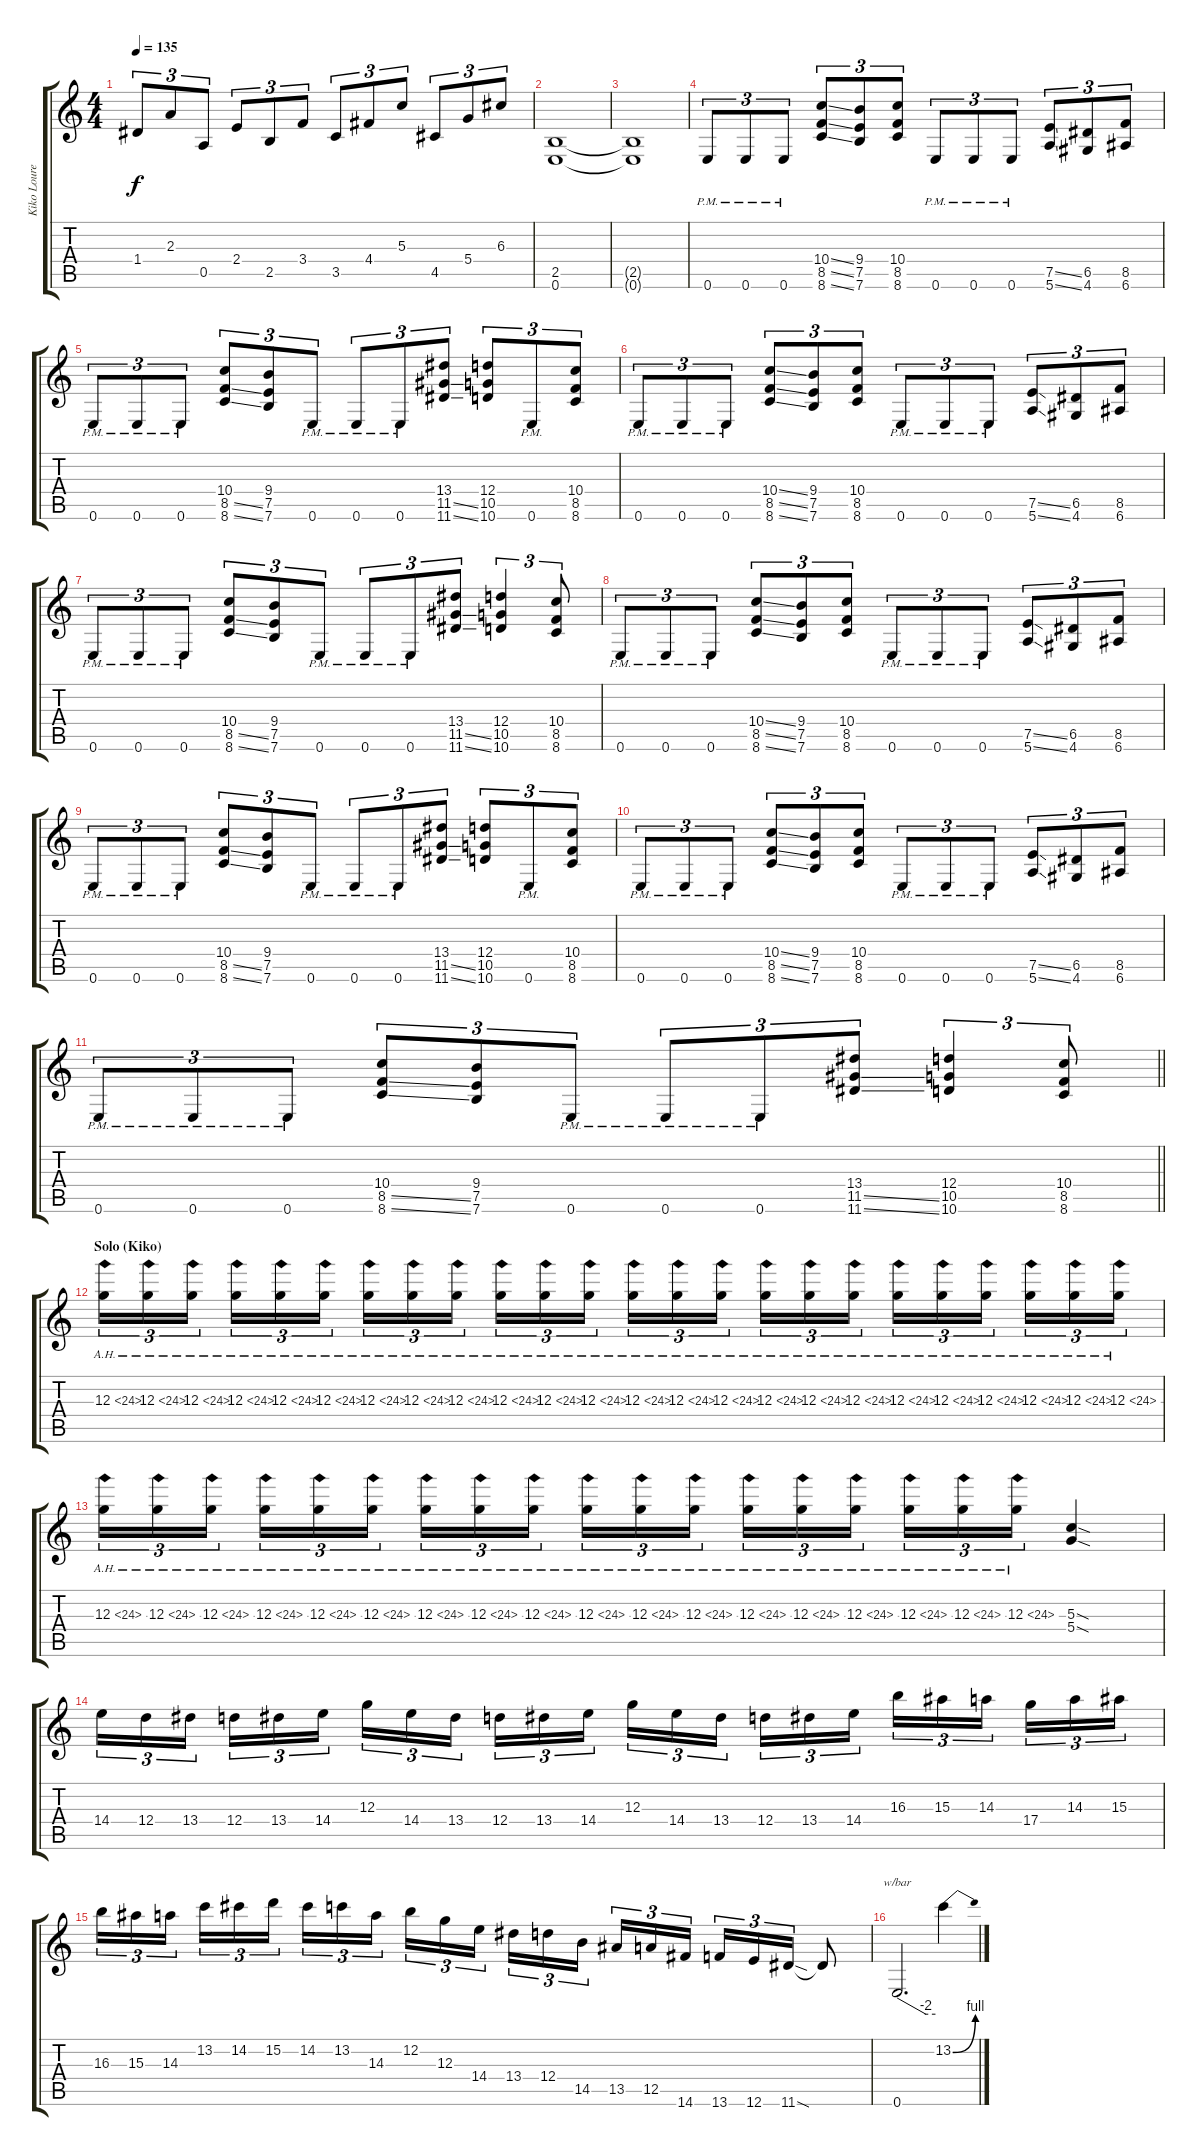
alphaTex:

\track ("Kiko Loureiro" "Kiko Loure") {instrument distortionguitar}
\staff {score tabs}
\tuning (E4 B3 G3 D3 A2 E2) {hide}
\ts (4 4)
\tempo 135
\clef g2
\ks c
1.4.8{tu (3 2) dy f} 2.3.8{tu (3 2)} 0.5.8{tu (3 2)} 2.4.8{tu (3 2)} 2.5.8{tu (3 2)} 3.4.8{tu (3 2)} 3.5.8{tu (3 2)} 4.4.8{tu (3 2)} 5.3.8{tu (3 2)} 4.5.8{tu (3 2)} 5.4.8{tu (3 2)} 6.3.8{tu (3 2)} |
(2.5 0.6).1 |
(2.5{t} 0.6{t}).1 |
0.6{pm}.8{tu (3 2)} 0.6{pm}.8{tu (3 2)} 0.6{pm}.8{tu (3 2)} (10.4{ss} 8.5{ss} 8.6{ss}).8{tu (3 2)} (9.4 7.5 7.6).8{tu (3 2)} (10.4 8.5 8.6).8{tu (3 2)} 0.6{pm}.8{tu (3 2)} 0.6{pm}.8{tu (3 2)} 0.6{pm}.8{tu (3 2)} (7.5{ss} 5.6{ss}).8{tu (3 2)} (6.5 4.6).8{tu (3 2)} (8.5 6.6).8{tu (3 2)} |
0.6{pm}.8{tu (3 2)} 0.6{pm}.8{tu (3 2)} 0.6{pm}.8{tu (3 2)} (10.4 8.5{ss} 8.6{ss}).8{tu (3 2)} (9.4 7.5 7.6).8{tu (3 2)} 0.6{pm}.8{tu (3 2)} 0.6{pm}.8{tu (3 2)} 0.6{pm}.8{tu (3 2)} (13.4 11.5{ss} 11.6{ss}).8{tu (3 2)} (12.4 10.5 10.6).8{tu (3 2)} 0.6{pm}.8{tu (3 2)} (10.4 8.5 8.6).8{tu (3 2)} |
0.6{pm}.8{tu (3 2)} 0.6{pm}.8{tu (3 2)} 0.6{pm}.8{tu (3 2)} (10.4{ss} 8.5{ss} 8.6{ss}).8{tu (3 2)} (9.4 7.5 7.6).8{tu (3 2)} (10.4 8.5 8.6).8{tu (3 2)} 0.6{pm}.8{tu (3 2)} 0.6{pm}.8{tu (3 2)} 0.6{pm}.8{tu (3 2)} (7.5{ss} 5.6{ss}).8{tu (3 2)} (6.5 4.6).8{tu (3 2)} (8.5 6.6).8{tu (3 2)} |
0.6{pm}.8{tu (3 2)} 0.6{pm}.8{tu (3 2)} 0.6{pm}.8{tu (3 2)} (10.4 8.5{ss} 8.6{ss}).8{tu (3 2)} (9.4 7.5 7.6).8{tu (3 2)} 0.6{pm}.8{tu (3 2)} 0.6{pm}.8{tu (3 2)} 0.6{pm}.8{tu (3 2)} (13.4 11.5{ss} 11.6{ss}).8{tu (3 2)} (12.4 10.5 10.6).4{tu (3 2)} (10.4 8.5 8.6).8{tu (3 2)} |
0.6{pm}.8{tu (3 2)} 0.6{pm}.8{tu (3 2)} 0.6{pm}.8{tu (3 2)} (10.4{ss} 8.5{ss} 8.6{ss}).8{tu (3 2)} (9.4 7.5 7.6).8{tu (3 2)} (10.4 8.5 8.6).8{tu (3 2)} 0.6{pm}.8{tu (3 2)} 0.6{pm}.8{tu (3 2)} 0.6{pm}.8{tu (3 2)} (7.5{ss} 5.6{ss}).8{tu (3 2)} (6.5 4.6).8{tu (3 2)} (8.5 6.6).8{tu (3 2)} |
0.6{pm}.8{tu (3 2)} 0.6{pm}.8{tu (3 2)} 0.6{pm}.8{tu (3 2)} (10.4 8.5{ss} 8.6{ss}).8{tu (3 2)} (9.4 7.5 7.6).8{tu (3 2)} 0.6{pm}.8{tu (3 2)} 0.6{pm}.8{tu (3 2)} 0.6{pm}.8{tu (3 2)} (13.4 11.5{ss} 11.6{ss}).8{tu (3 2)} (12.4 10.5 10.6).8{tu (3 2)} 0.6{pm}.8{tu (3 2)} (10.4 8.5 8.6).8{tu (3 2)} |
0.6{pm}.8{tu (3 2)} 0.6{pm}.8{tu (3 2)} 0.6{pm}.8{tu (3 2)} (10.4{ss} 8.5{ss} 8.6{ss}).8{tu (3 2)} (9.4 7.5 7.6).8{tu (3 2)} (10.4 8.5 8.6).8{tu (3 2)} 0.6{pm}.8{tu (3 2)} 0.6{pm}.8{tu (3 2)} 0.6{pm}.8{tu (3 2)} (7.5{ss} 5.6{ss}).8{tu (3 2)} (6.5 4.6).8{tu (3 2)} (8.5 6.6).8{tu (3 2)} |
\barLineRight lightlight
0.6{pm}.8{tu (3 2)} 0.6{pm}.8{tu (3 2)} 0.6{pm}.8{tu (3 2)} (10.4 8.5{ss} 8.6{ss}).8{tu (3 2)} (9.4 7.5 7.6).8{tu (3 2)} 0.6{pm}.8{tu (3 2)} 0.6{pm}.8{tu (3 2)} 0.6{pm}.8{tu (3 2)} (13.4 11.5{ss} 11.6{ss}).8{tu (3 2)} (12.4 10.5 10.6).4{tu (3 2)} (10.4 8.5 8.6).8{tu (3 2)} |
\section ("" "Solo (Kiko)")
12.3{ah 12}.16{tu (3 2)} 12.3{ah 12}.16{tu (3 2)} 12.3{ah 12}.16{tu (3 2)} 12.3{ah 12}.16{tu (3 2)} 12.3{ah 12}.16{tu (3 2)} 12.3{ah 12}.16{tu (3 2)} 12.3{ah 12}.16{tu (3 2)} 12.3{ah 12}.16{tu (3 2)} 12.3{ah 12}.16{tu (3 2)} 12.3{ah 12}.16{tu (3 2)} 12.3{ah 12}.16{tu (3 2)} 12.3{ah 12}.16{tu (3 2)} 12.3{ah 12}.16{tu (3 2)} 12.3{ah 12}.16{tu (3 2)} 12.3{ah 12}.16{tu (3 2)} 12.3{ah 12}.16{tu (3 2)} 12.3{ah 12}.16{tu (3 2)} 12.3{ah 12}.16{tu (3 2)} 12.3{ah 12}.16{tu (3 2)} 12.3{ah 12}.16{tu (3 2)} 12.3{ah 12}.16{tu (3 2)} 12.3{ah 12}.16{tu (3 2)} 12.3{ah 12}.16{tu (3 2)} 12.3{ah 12}.16{tu (3 2)} |
12.3{ah 12}.16{tu (3 2)} 12.3{ah 12}.16{tu (3 2)} 12.3{ah 12}.16{tu (3 2)} 12.3{ah 12}.16{tu (3 2)} 12.3{ah 12}.16{tu (3 2)} 12.3{ah 12}.16{tu (3 2)} 12.3{ah 12}.16{tu (3 2)} 12.3{ah 12}.16{tu (3 2)} 12.3{ah 12}.16{tu (3 2)} 12.3{ah 12}.16{tu (3 2)} 12.3{ah 12}.16{tu (3 2)} 12.3{ah 12}.16{tu (3 2)} 12.3{ah 12}.16{tu (3 2)} 12.3{ah 12}.16{tu (3 2)} 12.3{ah 12}.16{tu (3 2)} 12.3{ah 12}.16{tu (3 2)} 12.3{ah 12}.16{tu (3 2)} 12.3{ah 12}.16{tu (3 2)} (5.3{sod} 5.4{sod}).4 |
14.4.16{tu (3 2)} 12.4.16{tu (3 2)} 13.4.16{tu (3 2)} 12.4.16{tu (3 2)} 13.4.16{tu (3 2)} 14.4.16{tu (3 2)} 12.3.16{tu (3 2)} 14.4.16{tu (3 2)} 13.4.16{tu (3 2)} 12.4.16{tu (3 2)} 13.4.16{tu (3 2)} 14.4.16{tu (3 2)} 12.3.16{tu (3 2)} 14.4.16{tu (3 2)} 13.4.16{tu (3 2)} 12.4.16{tu (3 2)} 13.4.16{tu (3 2)} 14.4.16{tu (3 2)} 16.3.16{tu (3 2)} 15.3.16{tu (3 2)} 14.3.16{tu (3 2)} 17.4.16{tu (3 2)} 14.3.16{tu (3 2)} 15.3.16{tu (3 2)} |
16.3.16{tu (3 2)} 15.3.16{tu (3 2)} 14.3.16{tu (3 2)} 13.2.16{tu (3 2)} 14.2.16{tu (3 2)} 15.2.16{tu (3 2)} 14.2.16{tu (3 2)} 13.2.16{tu (3 2)} 14.3.16{tu (3 2)} 12.2.16{tu (3 2)} 12.3.16{tu (3 2)} 14.4.16{tu (3 2)} 13.4.16{tu (3 2)} 12.4.16{tu (3 2)} 14.5.16{tu (3 2)} 13.5.16{tu (3 2)} 12.5.16{tu (3 2)} 14.6.16{tu (3 2)} 13.6.16{tu (3 2)} 12.6.16{tu (3 2)} 11.6{sod}.16{tu (3 2)} 11.6{t}.8 |
0.6.2{d tbe (custom default 0 0 45 -8 60 -8)} 13.2{be (bend 0 0 60 4)}.4
